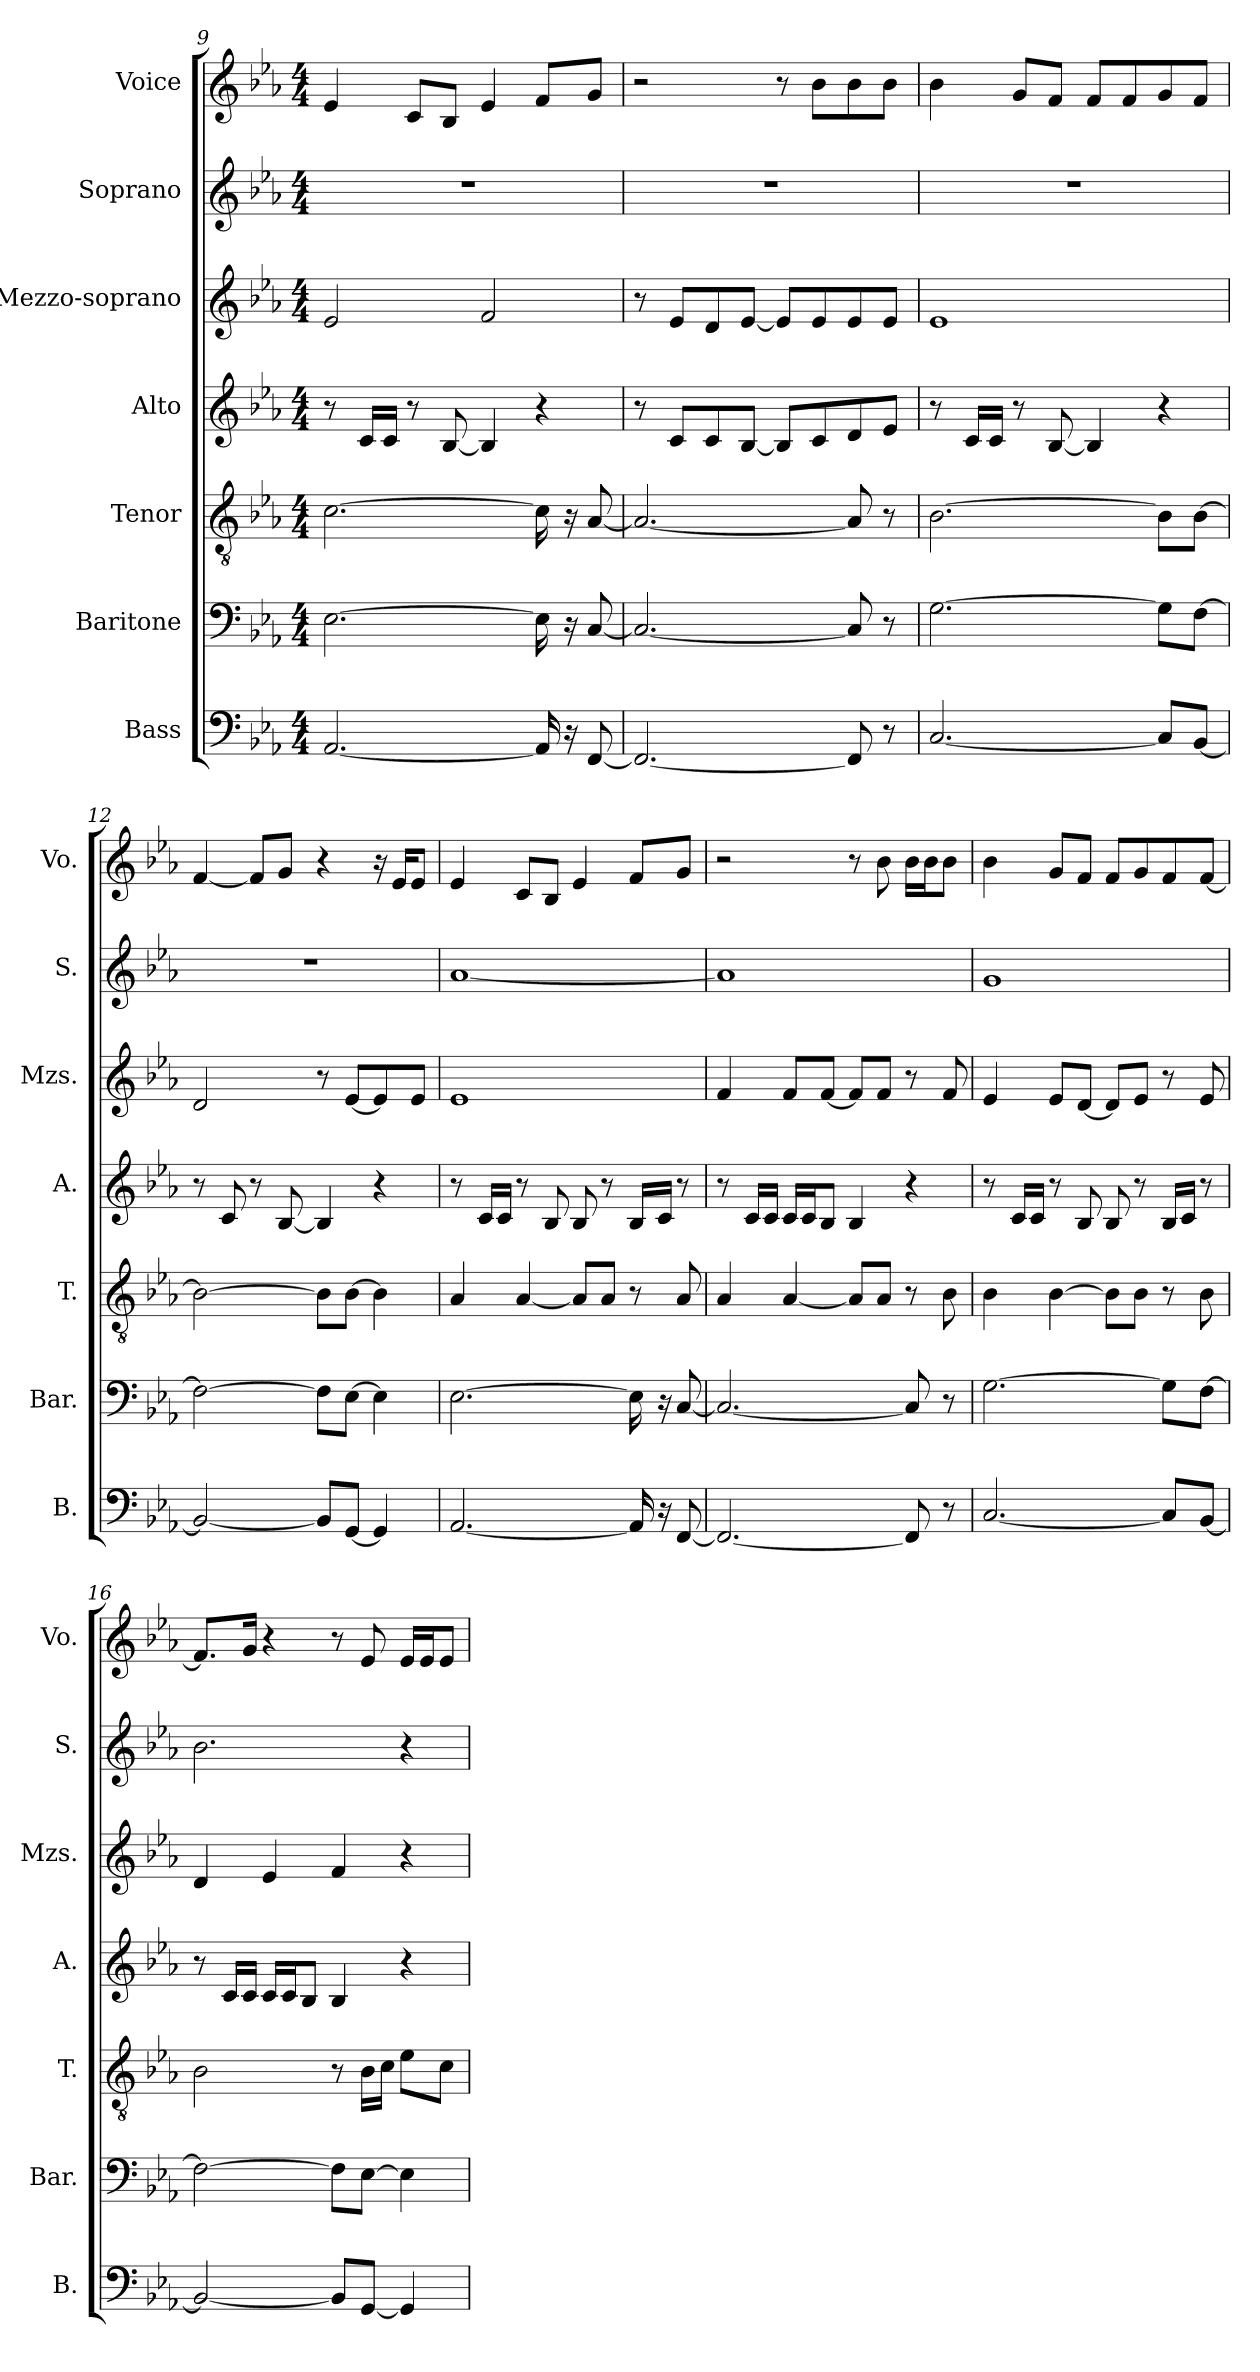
**kern	**kern	**kern	**kern	**kern	**kern	**kern
*part7	*part6	*part5	*part4	*part3	*part2	*part1
*staff7	*staff6	*staff5	*staff4	*staff3	*staff2	*staff1
*I"Bass	*I"Baritone	*I"Tenor	*I"Alto	*I"Mezzo-soprano	*I"Soprano	*I"Voice
*I'B.	*I'Bar.	*I'T.	*I'A.	*I'Mzs.	*I'S.	*I'Vo.
*clefF4	*clefF4	*clefGv2	*clefG2	*clefG2	*clefG2	*clefG2
*k[b-e-a-]	*k[b-e-a-]	*k[b-e-a-]	*k[b-e-a-]	*k[b-e-a-]	*k[b-e-a-]	*k[b-e-a-]
*M4/4	*M4/4	*M4/4	*M4/4	*M4/4	*M4/4	*M4/4
=9	=9	=9	=9	=9	=9	=9
[2.AA-/	[2.E-\	[2.c\	8r	2e-/	1r	4e-/
.	.	.	16c/LL	.	.	.
.	.	.	16c/JJ	.	.	.
.	.	.	8r	.	.	8c/L
.	.	.	[8B-/	.	.	8B-/J
.	.	.	4B-/]	2f/	.	4e-/
16AA-/]	16E-\]	16c\]	4r	.	.	8f/L
16r	16r	16r	.	.	.	.
[8FF/	[8C/	[8A-/	.	.	.	8g/J
!!LO:PB:g=z
=10	=10	=10	=10	=10	=10	=10
2.FF/_	2.C/_	2.A-/_	8r	8r	1r	2r
.	.	.	8c/L	8e-/L	.	.
.	.	.	8c/	8d/	.	.
.	.	.	[8B-/J	[8e-/J	.	.
.	.	.	8B-/L]	8e-/L]	.	8r
.	.	.	8c/	8e-/	.	8b-\L
8FF/]	8C/]	8A-/]	8d/	8e-/	.	8b-\
8r	8r	8r	8e-/J	8e-/J	.	8b-\J
=11	=11	=11	=11	=11	=11	=11
[2.C/	[2.G\	[2.B-\	8r	1e-	1r	4b-\
.	.	.	16c/LL	.	.	.
.	.	.	16c/JJ	.	.	.
.	.	.	8r	.	.	8g/L
.	.	.	[8B-/	.	.	8f/J
.	.	.	4B-/]	.	.	8f/L
.	.	.	.	.	.	8f/
8C/L]	8G\L]	8B-\L]	4r	.	.	8g/
[8BB-/J	[8F\J	[8B-\J	.	.	.	8f/J
=12	=12	=12	=12	=12	=12	=12
2BB-/_	2F\_	2B-\_	8r	2d/	1r	[4f/
.	.	.	8c/	.	.	.
.	.	.	8r	.	.	8f/L]
.	.	.	[8B-/	.	.	8g/J
8BB-/L]	8F\L]	8B-\L]	4B-/]	8r	.	4r
[8GG/J	[8E-\J	[8B-\J	.	[8e-/L	.	.
4GG/]	4E-\]	4B-\]	4r	8e-/]	.	16r
.	.	.	.	.	.	16e-/KL
.	.	.	.	8e-/J	.	8e-/J
!!LO:PB:g=z
=13	=13	=13	=13	=13	=13	=13
[2.AA-/	[2.E-\	4A-/	8r	1e-	[1a-	4e-/
.	.	.	16c/LL	.	.	.
.	.	.	16c/JJ	.	.	.
.	.	[4A-/	8r	.	.	8c/L
.	.	.	8B-/	.	.	8B-/J
.	.	8A-/L]	8B-/	.	.	4e-/
.	.	8A-/J	8r	.	.	.
16AA-/]	16E-\]	8r	16B-/LL	.	.	8f/L
16r	16r	.	16c/JJ	.	.	.
[8FF/	[8C/	8A-/	8r	.	.	8g/J
=14	=14	=14	=14	=14	=14	=14
2.FF/_	2.C/_	4A-/	8r	4f/	1a-]	2r
.	.	.	16c/LL	.	.	.
.	.	.	16c/JJ	.	.	.
.	.	[4A-/	16c/LL	8f/L	.	.
.	.	.	16c/J	.	.	.
.	.	.	8B-/J	[8f/J	.	.
.	.	8A-/L]	4B-/	8f/L]	.	8r
.	.	8A-/J	.	8f/J	.	8b-\
8FF/]	8C/]	8r	4r	8r	.	16b-\LL
.	.	.	.	.	.	16b-\J
8r	8r	8B-\	.	8f/	.	8b-\J
=15	=15	=15	=15	=15	=15	=15
[2.C/	[2.G\	4B-\	8r	4e-/	1g	4b-\
.	.	.	16c/LL	.	.	.
.	.	.	16c/JJ	.	.	.
.	.	[4B-\	8r	8e-/L	.	8g/L
.	.	.	8B-/	[8d/J	.	8f/J
.	.	8B-\L]	8B-/	8d/L]	.	8f/L
.	.	8B-\J	8r	8e-/J	.	8g/
8C/L]	8G\L]	8r	16B-/LL	8r	.	8f/
.	.	.	16c/JJ	.	.	.
[8BB-/J	[8F\J	8B-\	8r	8e-/	.	[8f/J
!!LO:PB:g=z
=16	=16	=16	=16	=16	=16	=16
2BB-/_	2F\_	2B-\	8r	4d/	2.b-\	8.f/L]
.	.	.	16c/LL	.	.	.
.	.	.	16c/JJ	.	.	16g/Jk
.	.	.	16c/LL	4e-/	.	4r
.	.	.	16c/J	.	.	.
.	.	.	8B-/J	.	.	.
8BB-/L]	8F\L]	8r	4B-/	4f/	.	8r
[8GG/J	[8E-\J	16B-\LL	.	.	.	8e-/
.	.	16c\JJ	.	.	.	.
4GG/]	4E-\]	8e-\L	4r	4r	4r	16e-/LL
.	.	.	.	.	.	16e-/J
.	.	8c\J	.	.	.	8e-/J
=	=	=	=	=	=	=
*-	*-	*-	*-	*-	*-	*-
